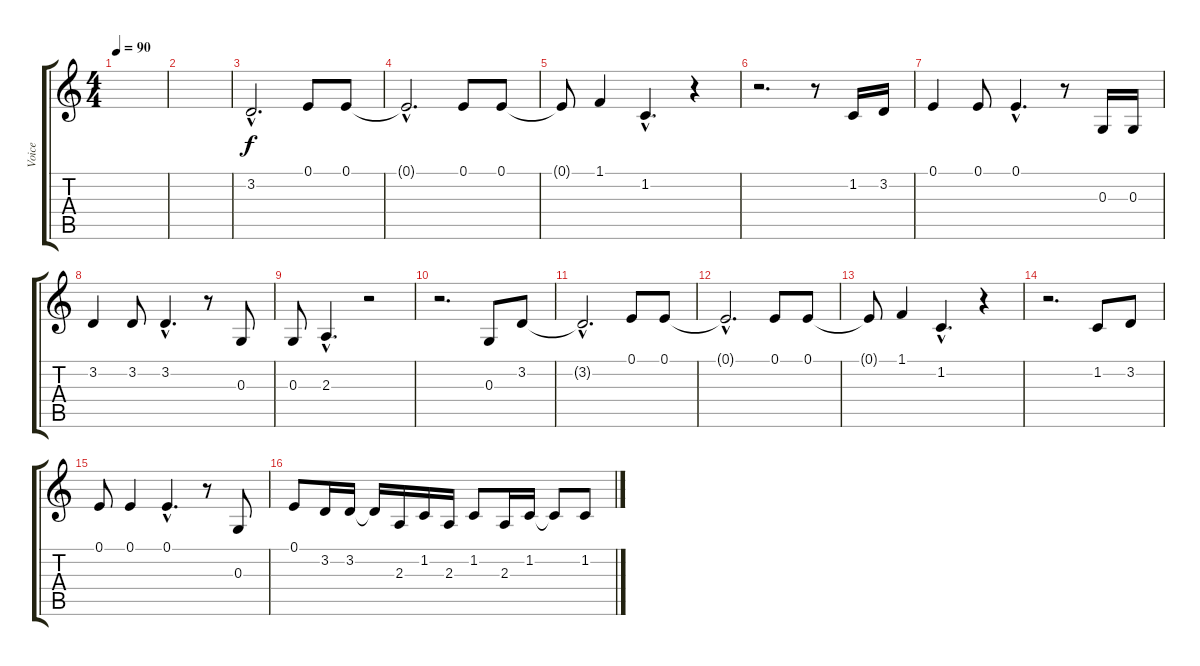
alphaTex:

\track ("Voice" "Voice") {instrument lead8bassandlead}
\staff {score tabs}
\tuning (E4 B3 G3 D3 A2 E2) {hide}
\ts (4 4)
\tempo 90
\clef g2
\ks c
|
|
3.2{hac}.2{d} 0.1.8 0.1.8 |
0.1{hac t}.2{d} 0.1.8 0.1.8 |
0.1{t}.8 1.1.4 1.2{hac}.4{d} r.4 |
r.2{d} r.8 1.2.16 3.2.16 |
0.1.4 0.1.8 0.1{hac}.4{d} r.8 0.3.16 0.3.16 |
3.2.4 3.2.8 3.2{hac}.4{d} r.8 0.3.8 |
0.3.8 2.3{hac}.4{d} r.2 |
r.2{d} 0.3.8 3.2.8 |
3.2{hac t}.2{d} 0.1.8 0.1.8 |
0.1{hac t}.2{d} 0.1.8 0.1.8 |
0.1{t}.8 1.1.4 1.2{hac}.4{d} r.4 |
r.2{d} 1.2.8 3.2.8 |
0.1.8 0.1.4 0.1{hac}.4{d} r.8 0.3.8 |
0.1.8 3.2.16 3.2.16 3.2{t}.16 2.3.16 1.2.16 2.3.16 1.2.8 2.3.16 1.2.16 1.2{t}.8 1.2.8
